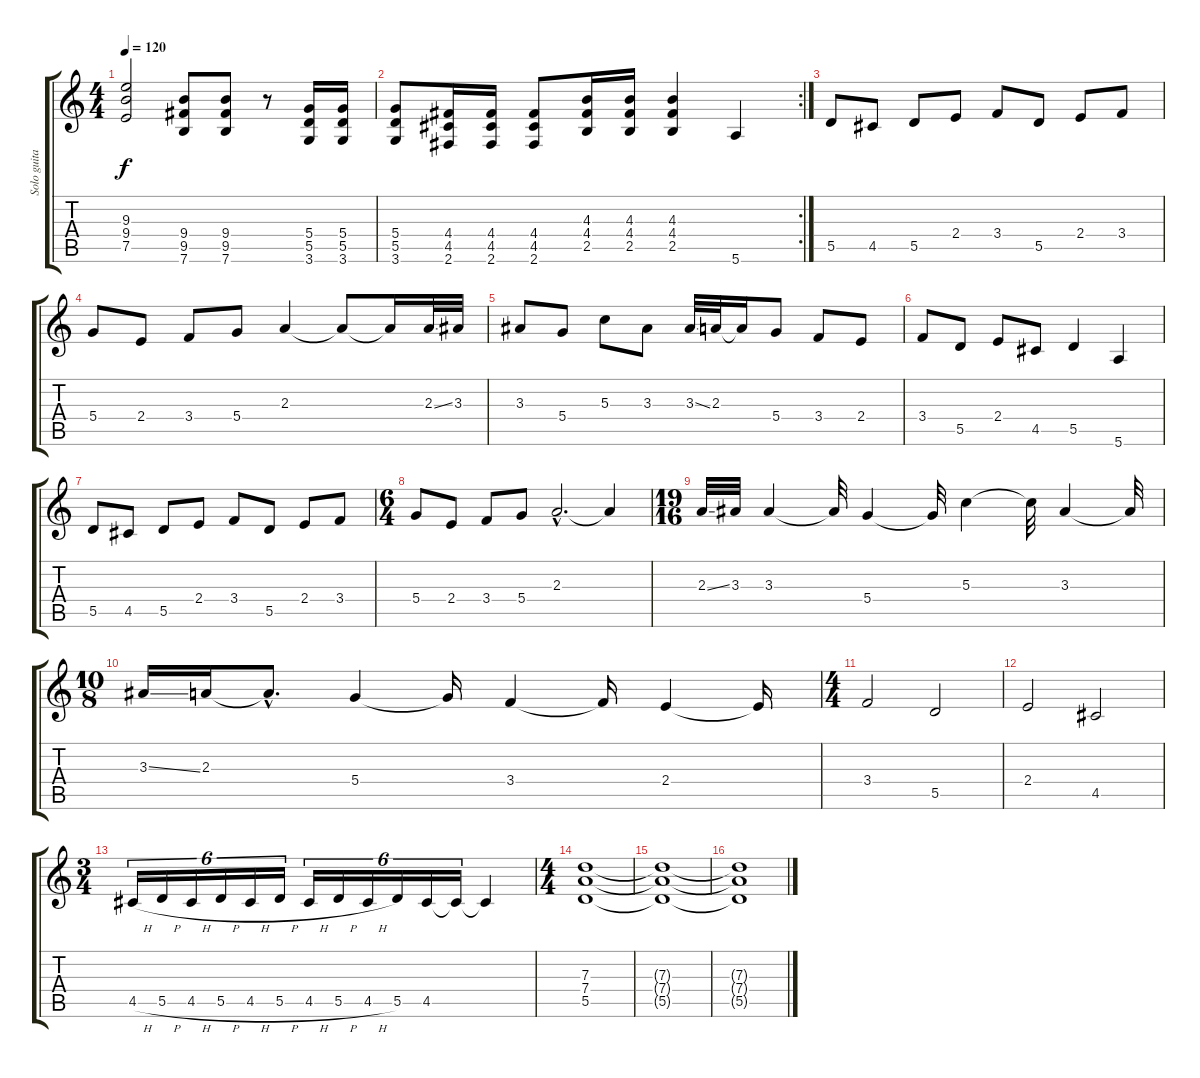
\track ("Solo guitar" "Solo guita") {instrument distortionguitar}
\staff {score tabs}
\tuning (E4 B3 G3 D3 A2 E2) {hide}
\ts (4 4)
\tempo 120
\clef g2
\ks c
(9.3 9.4 7.5).2{dy f} (9.4 9.5 7.6).8 (9.4 9.5 7.6).8 r.8 (5.4 5.5 3.6).16 (5.4 5.5 3.6).16 |
\rc 2
(5.4 5.5 3.6).8 (4.4 4.5 2.6).16 (4.4 4.5 2.6).16 (4.4 4.5 2.6).8 (4.3 4.4 2.5).16 (4.3 4.4 2.5).16 (4.3 4.4 2.5).4 5.6.4 |
5.5.8 4.5.8 5.5.8 2.4.8 3.4.8 5.5.8 2.4.8 3.4.8 |
5.4.8 2.4.8 3.4.8 5.4.8 2.3.4 2.3{t}.8 2.3{t}.16 2.3{ss}.32 3.3.32 |
3.3.8 5.4.8 5.3.8 3.3.8 3.3{ss}.32 2.3.32 2.3{t}.16 5.4.8 3.4.8 2.4.8 |
3.4.8 5.5.8 2.4.8 4.5.8 5.5.4 5.6.4 |
5.5.8 4.5.8 5.5.8 2.4.8 3.4.8 5.5.8 2.4.8 3.4.8 |
\ts (6 4)
5.4.8 2.4.8 3.4.8 5.4.8 2.3{hac}.2{d} 2.3{t}.4 |
\ts (19 16)
2.3{ss}.32 3.3.32 3.3.4 3.3{t}.32 5.4.4 5.4{t}.32 5.3.4 5.3{t}.32 3.3.4 3.3{t}.32 |
\ts (10 8)
3.3{ss}.16 2.3.16 2.3{hac t}.8{d} 5.4.4 5.4{t}.16 3.4.4 3.4{t}.16 2.4.4 2.4{t}.16 |
\ts (4 4)
3.4.2 5.5.2 |
2.4.2 4.5.2 |
\ts (3 4)
4.5{h}.16{tu (6 4)} 5.5{h}.16{tu (6 4)} 4.5{h}.16{tu (6 4)} 5.5{h}.16{tu (6 4)} 4.5{h}.16{tu (6 4)} 5.5{h}.16{tu (6 4)} 4.5{h}.16{tu (6 4)} 5.5{h}.16{tu (6 4)} 4.5{h}.16{tu (6 4)} 5.5.16{tu (6 4)} 4.5.16{tu (6 4)} 4.5{t}.16{tu (6 4)} 4.5{t}.4 |
\ts (4 4)
(7.3 7.4 5.5).1 |
(7.3{t} 7.4{t} 5.5{t}).1 |
(7.3{t} 7.4{t} 5.5{t}).1
